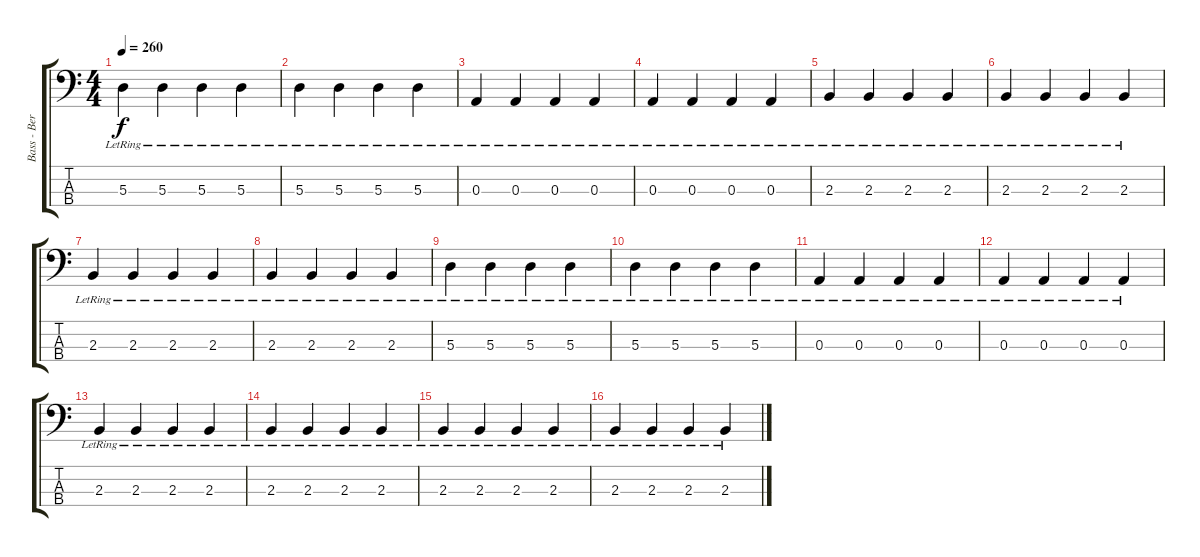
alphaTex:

\track ("Bass - Berry" "Bass - Ber") {instrument electricbassfinger}
\staff {score tabs}
\tuning (G2 D2 A1 E1) {hide}
\ts (4 4)
\tempo 260
\clef f4
\ks c
5.3{lr}.4{dy f} 5.3{lr}.4 5.3{lr}.4 5.3{lr}.4 |
5.3{lr}.4 5.3{lr}.4 5.3{lr}.4 5.3{lr}.4 |
0.3{lr}.4 0.3{lr}.4 0.3{lr}.4 0.3{lr}.4 |
0.3{lr}.4 0.3{lr}.4 0.3{lr}.4 0.3{lr}.4 |
2.3{lr}.4 2.3{lr}.4 2.3{lr}.4 2.3{lr}.4 |
2.3{lr}.4 2.3{lr}.4 2.3{lr}.4 2.3{lr}.4 |
2.3{lr}.4 2.3{lr}.4 2.3{lr}.4 2.3{lr}.4 |
2.3{lr}.4 2.3{lr}.4 2.3{lr}.4 2.3{lr}.4 |
5.3{lr}.4 5.3{lr}.4 5.3{lr}.4 5.3{lr}.4 |
5.3{lr}.4 5.3{lr}.4 5.3{lr}.4 5.3{lr}.4 |
0.3{lr}.4 0.3{lr}.4 0.3{lr}.4 0.3{lr}.4 |
0.3{lr}.4 0.3{lr}.4 0.3{lr}.4 0.3{lr}.4 |
2.3{lr}.4 2.3{lr}.4 2.3{lr}.4 2.3{lr}.4 |
2.3{lr}.4 2.3{lr}.4 2.3{lr}.4 2.3{lr}.4 |
2.3{lr}.4 2.3{lr}.4 2.3{lr}.4 2.3{lr}.4 |
2.3{lr}.4 2.3{lr}.4 2.3{lr}.4 2.3{lr}.4
